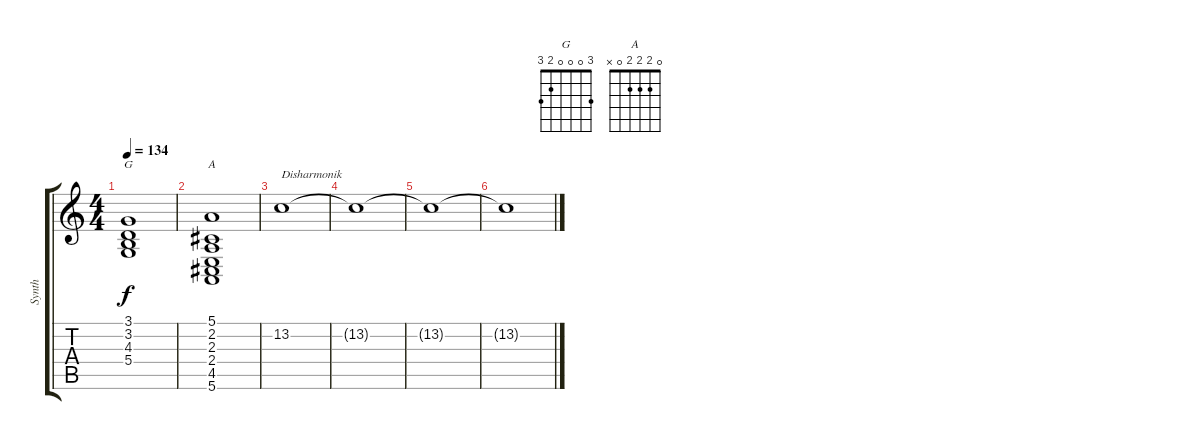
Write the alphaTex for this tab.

\track ("Synth" "Synth") {instrument stringensemble2}
\staff {score tabs}
\tuning (E4 B3 G3 D3 A2 E2) {hide}
\chord ("G" 3 0 0 0 2 3)
\chord ("A" 0 2 2 2 0 x)
\ts (4 4)
\tempo 134
\clef g2
\ks c
(3.1 3.2 4.3 5.4).1{ch "G" dy f} |
(5.1 2.2 2.3 2.4 4.5 5.6).1{ch "A"} |
\section ("" "")
13.2.1{txt "Disharmonik"} |
13.2{t}.1 |
13.2{t}.1 |
13.2{t}.1
